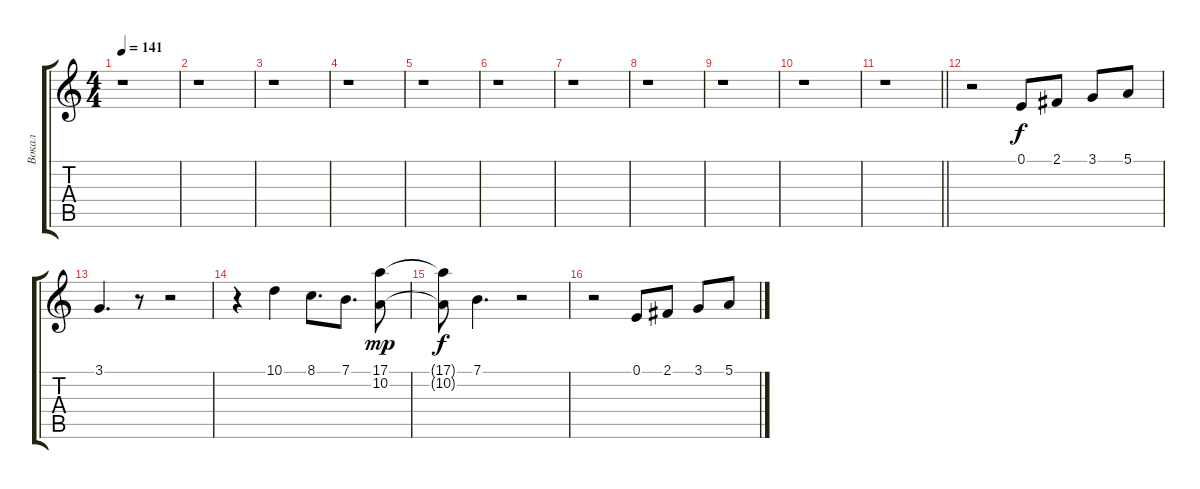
\track ("Вокал" "Вокал") {instrument oboe}
\staff {score tabs}
\tuning (E4 B3 G3 D3 A2 E2) {hide}
\ts (4 4)
\tempo 141
\clef g2
\ks c
r.1{dy f} |
r.1 |
r.1 |
r.1 |
r.1 |
r.1 |
r.1 |
r.1 |
r.1 |
r.1 |
\barLineRight lightlight
r.1 |
r.2 0.1.8 2.1.8 3.1.8 5.1.8 |
3.1.4{d} r.8 r.2 |
r.4 10.1.4 8.1.8{d} 7.1.8{d} (17.1 10.2).8{dy mp} |
(17.1{t} 10.2{t}).8{dy f} 7.1.4{d} r.2 |
r.2 0.1.8 2.1.8 3.1.8 5.1.8
